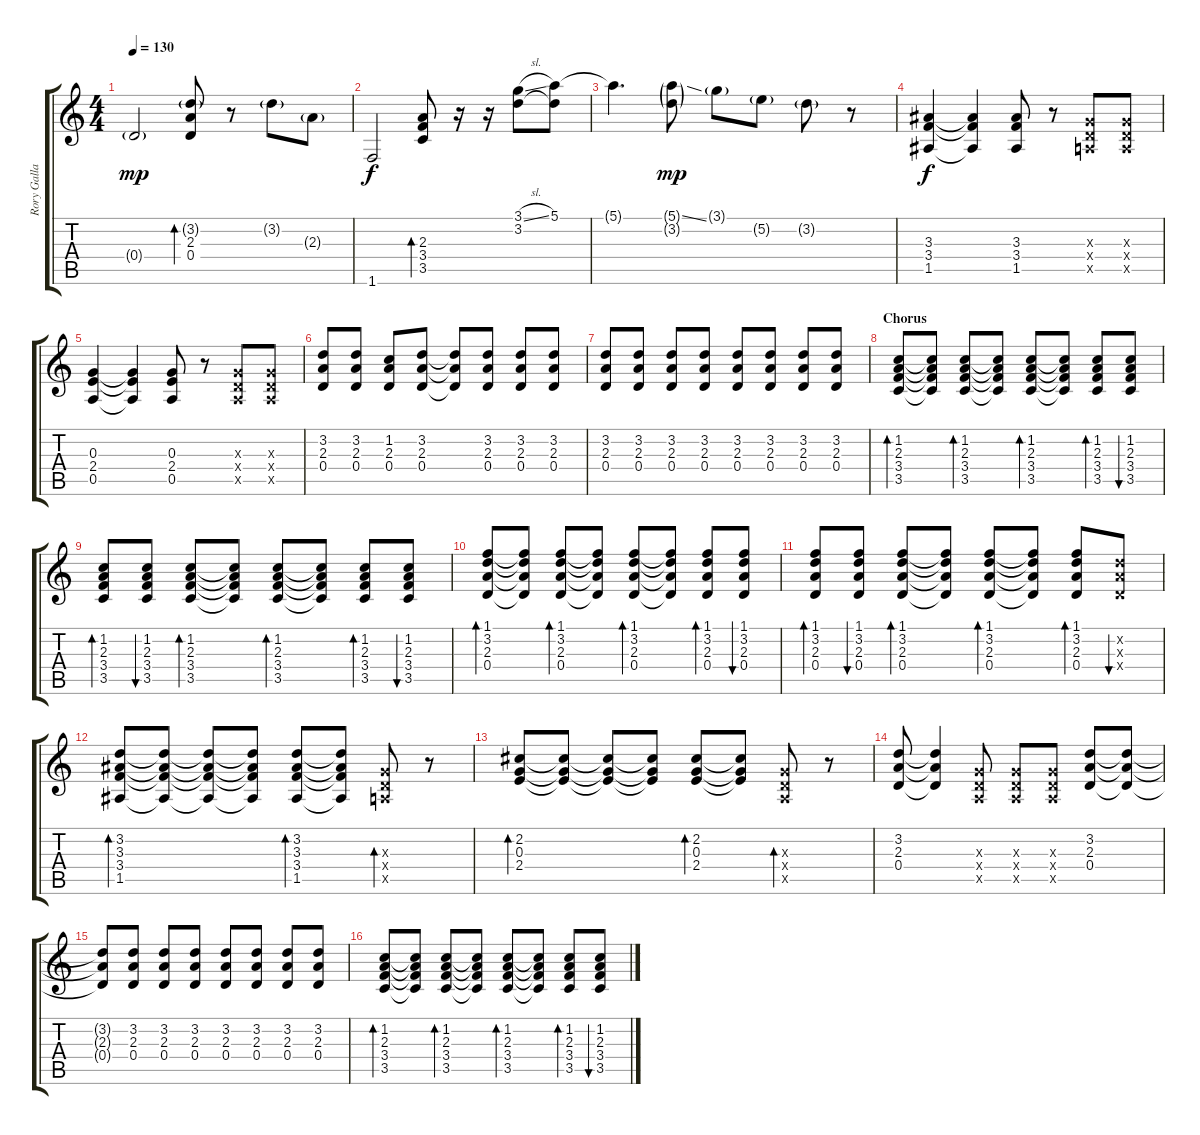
\track ("Rory Gallagher" "Rory Galla") {instrument electricguitarclean}
\staff {score tabs}
\tuning (E4 B3 G3 D3 A2 E2) {hide}
\ts (4 4)
\tempo 130
\clef g2
\ks c
0.4{g}.2{dy mp} (3.2{g} 2.3 0.4).8{bd 240} r.8 3.2{g}.8 2.3{g}.8 |
1.6.2{dy f} (2.3 3.4 3.5).8{bd 240} r.16 r.16 (3.1{sl} 3.2).8 (5.1 3.2{t}).8 |
5.1{t}.4{d} (5.1{ss g} 3.2{g}).8{dy mp} 3.1{g}.8 5.2{g}.8 3.2{g}.8 r.8 |
(3.3 3.4 1.5).4{dy f} (3.3{t} 3.4{t} 1.5{t}).4 (3.3 3.4 1.5).8 r.8 (0.3{x} 0.4{x} 0.5{x}).8 (0.3{x} 0.4{x} 0.5{x}).8 |
(0.3 2.4 0.5).4 (0.3{t} 2.4{t} 0.5{t}).4 (0.3 2.4 0.5).8 r.8 (0.3{x} 0.4{x} 0.5{x}).8 (0.3{x} 0.4{x} 0.5{x}).8 |
(3.2 2.3 0.4).8 (3.2 2.3 0.4).8 (1.2 2.3 0.4).8 (3.2 2.3 0.4).8 (3.2{t} 2.3{t} 0.4{t}).8 (3.2 2.3 0.4).8 (3.2 2.3 0.4).8 (3.2 2.3 0.4).8 |
(3.2 2.3 0.4).8 (3.2 2.3 0.4).8 (3.2 2.3 0.4).8 (3.2 2.3 0.4).8 (3.2 2.3 0.4).8 (3.2 2.3 0.4).8 (3.2 2.3 0.4).8 (3.2 2.3 0.4).8 |
\section ("" "Chorus")
(1.2 2.3 3.4 3.5).8{bd 120} (1.2{t} 2.3{t} 3.4{t} 3.5{t}).8 (1.2 2.3 3.4 3.5).8{bd 120} (1.2{t} 2.3{t} 3.4{t} 3.5{t}).8 (1.2 2.3 3.4 3.5).8{bd 120} (1.2{t} 2.3{t} 3.4{t} 3.5{t}).8 (1.2 2.3 3.4 3.5).8{bd 120} (1.2 2.3 3.4 3.5).8{bu 120} |
(1.2 2.3 3.4 3.5).8{bd 120} (1.2 2.3 3.4 3.5).8{bu 120} (1.2 2.3 3.4 3.5).8{bd 120} (1.2{t} 2.3{t} 3.4{t} 3.5{t}).8 (1.2 2.3 3.4 3.5).8{bd 120} (1.2{t} 2.3{t} 3.4{t} 3.5{t}).8 (1.2 2.3 3.4 3.5).8{bd 120} (1.2 2.3 3.4 3.5).8{bu 120} |
(1.1 3.2 2.3 0.4).8{bd 120} (1.1{t} 3.2{t} 2.3{t} 0.4{t}).8 (1.1 3.2 2.3 0.4).8{bd 120} (1.1{t} 3.2{t} 2.3{t} 0.4{t}).8 (1.1 3.2 2.3 0.4).8{bd 120} (1.1{t} 3.2{t} 2.3{t} 0.4{t}).8 (1.1 3.2 2.3 0.4).8{bd 120} (1.1 3.2 2.3 0.4).8{bu 120} |
(1.1 3.2 2.3 0.4).8{bd 120} (1.1 3.2 2.3 0.4).8{bu 120} (1.1 3.2 2.3 0.4).8{bd 120} (1.1{t} 3.2{t} 2.3{t} 0.4{t}).8 (1.1 3.2 2.3 0.4).8{bd 120} (1.1{t} 3.2{t} 2.3{t} 0.4{t}).8 (1.1 3.2 2.3 0.4).8{bd 120} (3.2{x} 2.3{x} 0.4{x}).8{bu 120} |
(3.2 3.3 3.4 1.5).8{bd 120} (3.2{t} 3.3{t} 3.4{t} 1.5{t}).8 (3.2{t} 3.3{t} 3.4{t} 1.5{t}).8 (3.2{t} 3.3{t} 3.4{t} 1.5{t}).8 (3.2 3.3 3.4 1.5).8{bd 120} (3.2{t} 3.3{t} 3.4{t} 1.5{t}).8 (0.3{x} 0.4{x} 0.5{x}).8{bd 120} r.8 |
(2.2 0.3 2.4).8{bd 240} (2.2{t} 0.3{t} 2.4{t}).8 (2.2{t} 0.3{t} 2.4{t}).8 (2.2{t} 0.3{t} 2.4{t}).8 (2.2 0.3 2.4).8{bd 240} (2.2{t} 0.3{t} 2.4{t}).8 (0.3{x} 0.4{x} 0.5{x}).8{bd 240} r.8 |
(3.2 2.3 0.4).8 (3.2{t} 2.3{t} 0.4{t}).4 (0.3{x} 0.4{x} 0.5{x}).8 (0.3{x} 0.4{x} 0.5{x}).8 (0.3{x} 0.4{x} 0.5{x}).8 (3.2 2.3 0.4).8 (3.2{t} 2.3{t} 0.4{t}).8 |
(3.2{t} 2.3{t} 0.4{t}).8 (3.2 2.3 0.4).8 (3.2 2.3 0.4).8 (3.2 2.3 0.4).8 (3.2 2.3 0.4).8 (3.2 2.3 0.4).8 (3.2 2.3 0.4).8 (3.2 2.3 0.4).8 |
(1.2 2.3 3.4 3.5).8{bd 120} (1.2{t} 2.3{t} 3.4{t} 3.5{t}).8 (1.2 2.3 3.4 3.5).8{bd 120} (1.2{t} 2.3{t} 3.4{t} 3.5{t}).8 (1.2 2.3 3.4 3.5).8{bd 120} (1.2{t} 2.3{t} 3.4{t} 3.5{t}).8 (1.2 2.3 3.4 3.5).8{bd 120} (1.2 2.3 3.4 3.5).8{bu 120}
